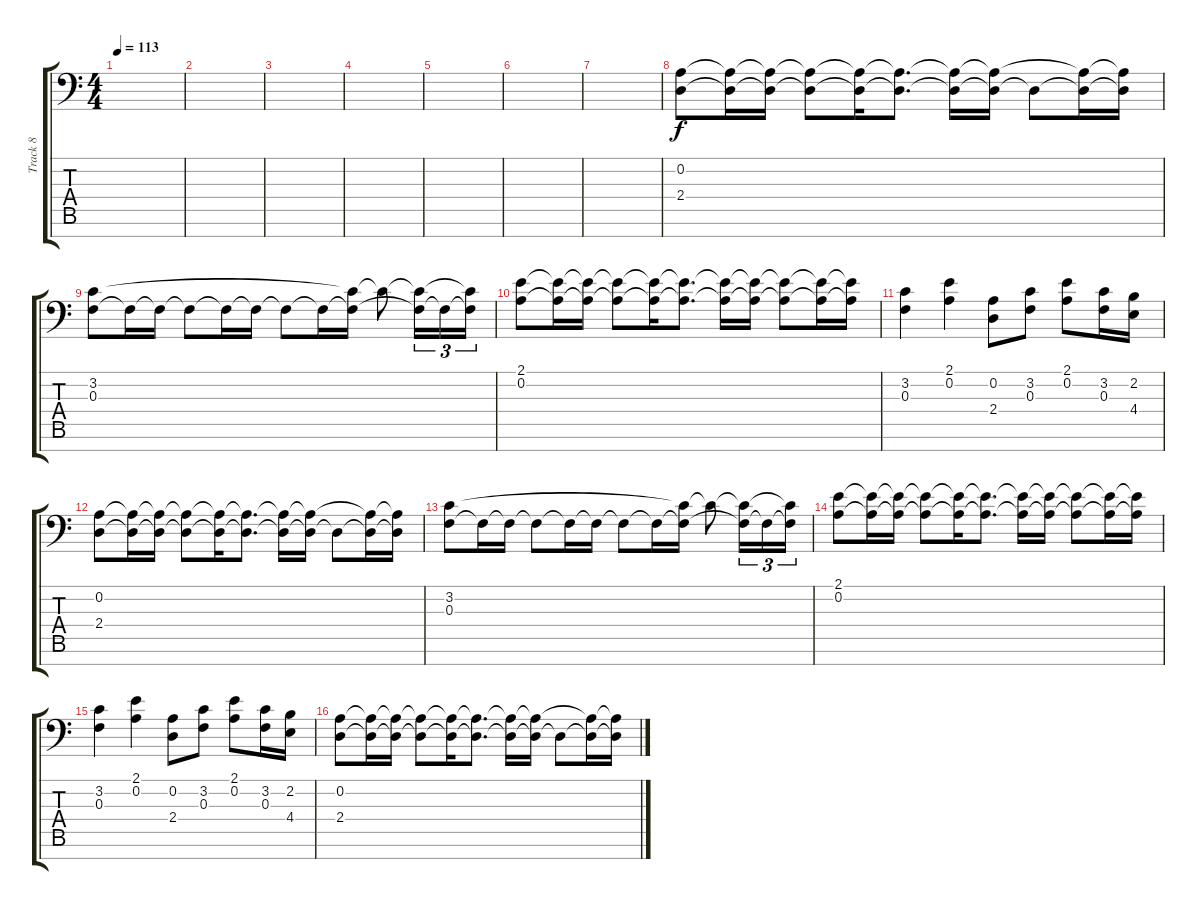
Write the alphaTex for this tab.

\track ("Track 8" "Track 8") {instrument choiraahs}
\staff {score tabs}
\tuning (D4 A3 F3 C3 G2 D2 G1) {hide}
\ts (4 4)
\tempo 113
\clef f4
\ks c
|
|
|
|
|
|
|
(0.2 2.4).8 (0.2{t} 2.4{t}).16 (0.2{t} 2.4{t}).16 (0.2{t} 2.4{t}).8 (0.2{t} 2.4{t}).16 (0.2{t} 2.4{t}).8{d} (0.2{t} 2.4{t}).16 (0.2{t} 2.4{t}).16 2.4{t}.8 (0.2{t} 2.4{t}).16 (0.2{t} 2.4{t}).16 |
(3.2 0.3).8 0.3{t}.16 0.3{t}.16 0.3{t}.8 0.3{t}.16 0.3{t}.16 0.3{t}.8 0.3{t}.16 (3.2{t} 0.3{t}).16 3.2{t}.8 (3.2{t} 0.3{t}).16{tu (3 2)} 0.3{t}.16{tu (3 2)} (3.2{t} 0.3{t}).16{tu (3 2)} |
(2.1 0.2).8 (2.1{t} 0.2{t}).16 (2.1{t} 0.2{t}).16 (2.1{t} 0.2{t}).8 (2.1{t} 0.2{t}).16 (2.1{t} 0.2{t}).8{d} (2.1{t} 0.2{t}).16 (2.1{t} 0.2{t}).16 (2.1{t} 0.2{t}).8 (2.1{t} 0.2{t}).16 (2.1{t} 0.2{t}).16 |
(3.2 0.3).4 (2.1 0.2).4 (0.2 2.4).8 (3.2 0.3).8 (2.1 0.2).8 (3.2 0.3).16 (2.2 4.4).16 |
(0.2 2.4).8 (0.2{t} 2.4{t}).16 (0.2{t} 2.4{t}).16 (0.2{t} 2.4{t}).8 (0.2{t} 2.4{t}).16 (0.2{t} 2.4{t}).8{d} (0.2{t} 2.4{t}).16 (0.2{t} 2.4{t}).16 2.4{t}.8 (0.2{t} 2.4{t}).16 (0.2{t} 2.4{t}).16 |
(3.2 0.3).8 0.3{t}.16 0.3{t}.16 0.3{t}.8 0.3{t}.16 0.3{t}.16 0.3{t}.8 0.3{t}.16 (3.2{t} 0.3{t}).16 3.2{t}.8 (3.2{t} 0.3{t}).16{tu (3 2)} 0.3{t}.16{tu (3 2)} (3.2{t} 0.3{t}).16{tu (3 2)} |
(2.1 0.2).8 (2.1{t} 0.2{t}).16 (2.1{t} 0.2{t}).16 (2.1{t} 0.2{t}).8 (2.1{t} 0.2{t}).16 (2.1{t} 0.2{t}).8{d} (2.1{t} 0.2{t}).16 (2.1{t} 0.2{t}).16 (2.1{t} 0.2{t}).8 (2.1{t} 0.2{t}).16 (2.1{t} 0.2{t}).16 |
(3.2 0.3).4 (2.1 0.2).4 (0.2 2.4).8 (3.2 0.3).8 (2.1 0.2).8 (3.2 0.3).16 (2.2 4.4).16 |
(0.2 2.4).8 (0.2{t} 2.4{t}).16 (0.2{t} 2.4{t}).16 (0.2{t} 2.4{t}).8 (0.2{t} 2.4{t}).16 (0.2{t} 2.4{t}).8{d} (0.2{t} 2.4{t}).16 (0.2{t} 2.4{t}).16 2.4{t}.8 (0.2{t} 2.4{t}).16 (0.2{t} 2.4{t}).16
